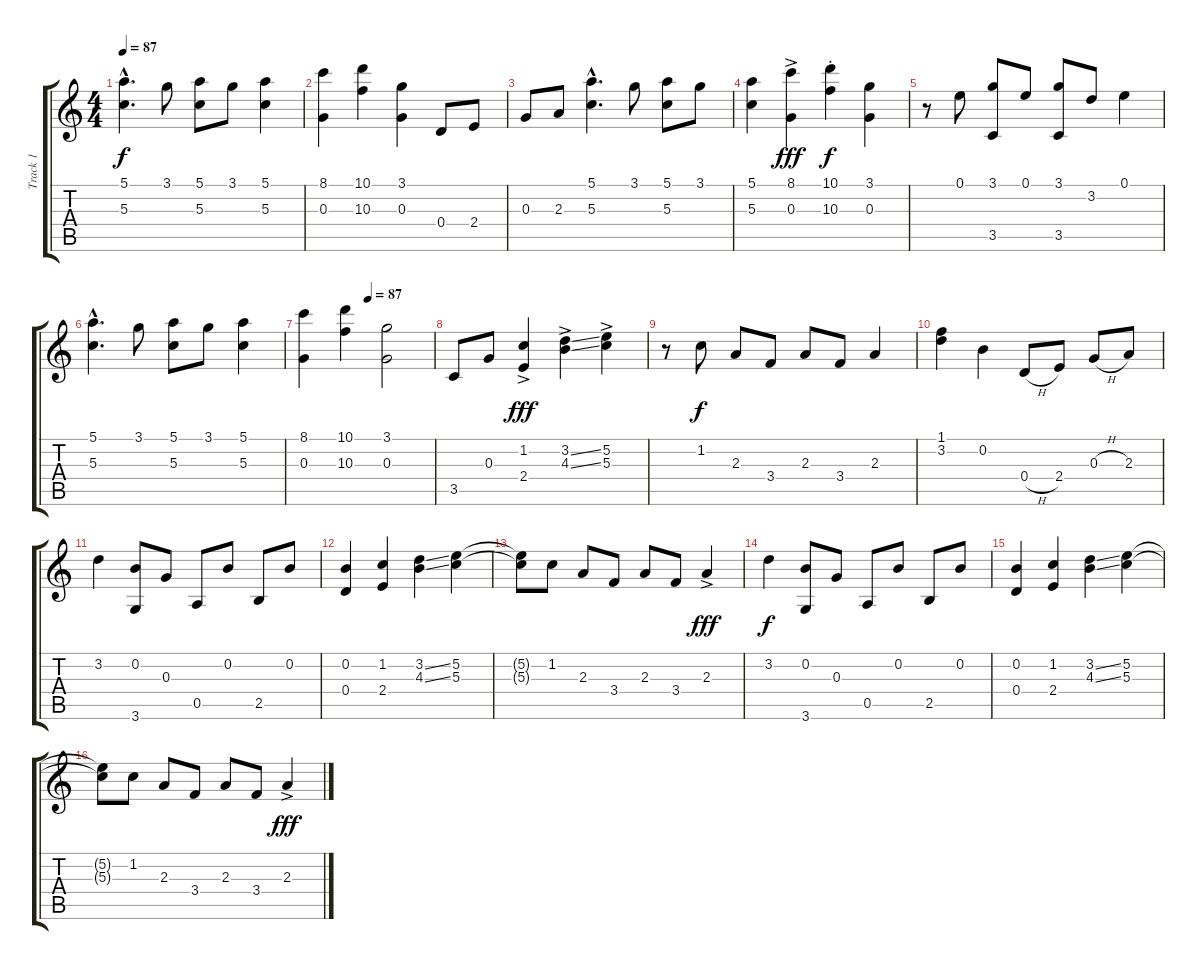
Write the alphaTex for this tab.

\track ("Track 1" "Track 1") {instrument acousticguitarsteel}
\staff {score tabs}
\tuning (E4 B3 G3 D3 A2 E2) {hide}
\ts (4 4)
\tempo 87
\clef g2
\ks c
(5.1{hac} 5.3{hac}).4{d dy f} 3.1.8 (5.1 5.3).8 3.1.8 (5.1 5.3).4 |
(8.1 0.3).4 (10.1 10.3).4 (3.1 0.3).4 0.4.8 2.4.8 |
0.3.8 2.3.8 (5.1{hac} 5.3{hac}).4{d} 3.1.8 (5.1 5.3).8 3.1.8 |
(5.1 5.3).4 (8.1{ac} 0.3).4{dy fff} (10.1{st} 10.3).4{dy f} (3.1 0.3).4 |
r.8 0.1.8 (3.1 3.5).8 0.1.8 (3.1 3.5).8 3.2.8 0.1.4 |
(5.1{hac} 5.3{hac}).4{d} 3.1.8 (5.1 5.3).8 3.1.8 (5.1 5.3).4 |
\tempo (87 0.5)
(8.1 0.3).4 (10.1 10.3).4 (3.1 0.3).2 |
3.5.8 0.3.8 (1.2{ac} 2.4).4{dy fff} (3.2{ss ac} 4.3{ss}).4 (5.2{ac} 5.3).4 |
r.8 1.2.8{dy f} 2.3.8 3.4.8 2.3.8 3.4.8 2.3.4 |
(1.1 3.2).4 0.2.4 0.4{h}.8 2.4.8 0.3{h}.8 2.3.8 |
3.2.4 (0.2 3.6).8 0.3.8 0.5.8 0.2.8 2.5.8 0.2.8 |
(0.2 0.4).4 (1.2 2.4).4 (3.2{ss} 4.3{ss}).4 (5.2 5.3).4 |
(5.2{t} 5.3{t}).8 1.2.8 2.3.8 3.4.8 2.3.8 3.4.8 2.3{ac}.4{dy fff} |
3.2.4{dy f} (0.2 3.6).8 0.3.8 0.5.8 0.2.8 2.5.8 0.2.8 |
(0.2 0.4).4 (1.2 2.4).4 (3.2{ss} 4.3{ss}).4 (5.2 5.3).4 |
(5.2{t} 5.3{t}).8 1.2.8 2.3.8 3.4.8 2.3.8 3.4.8 2.3{ac}.4{dy fff}
